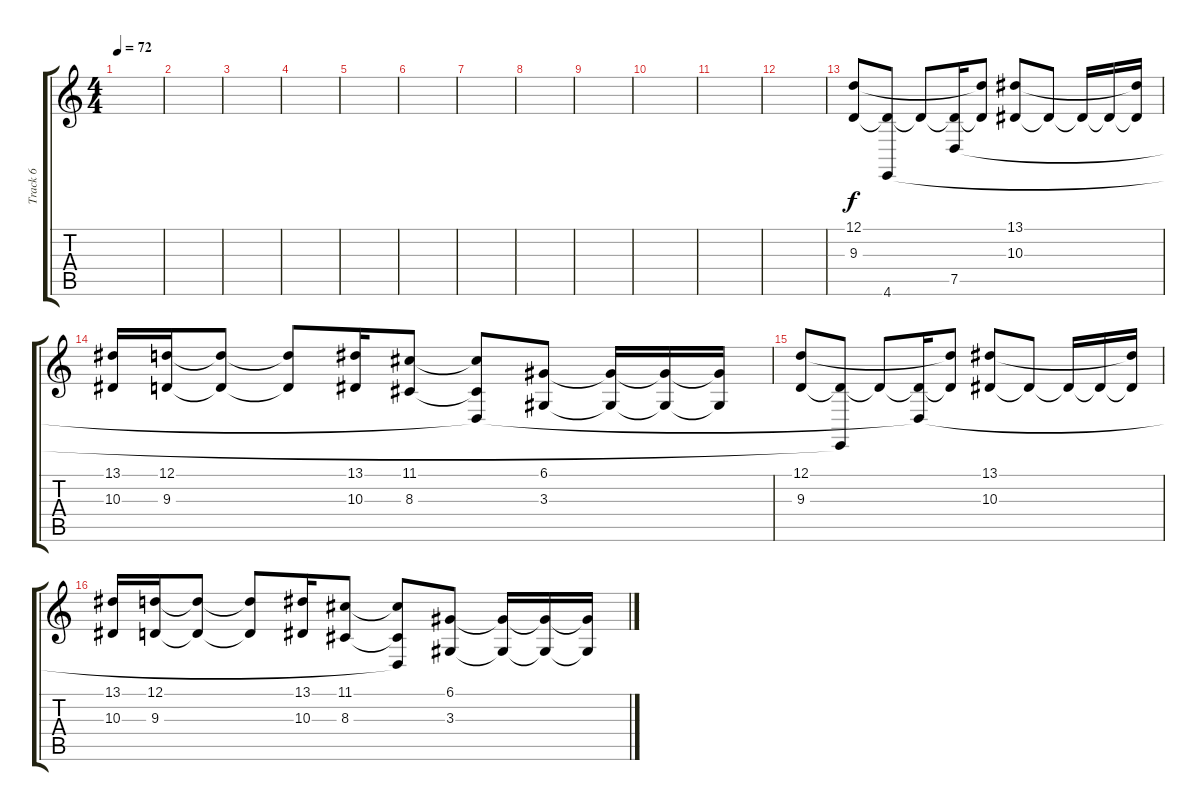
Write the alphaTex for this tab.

\track ("Track 6" "Track 6") {instrument stringensemble1}
\staff {score tabs}
\tuning (D4 A3 F3 C3 G2 C2) {hide}
\ts (4 4)
\tempo 72
\clef g2
\ks c
|
|
|
|
|
|
|
|
|
|
|
|
(12.1 9.3).8 (9.3{t} 4.6).8 9.3{t}.8 (9.3{t} 7.5).16 (12.1{t} 9.3{t}).8 (13.1 10.3).8 10.3{t}.8 10.3{t}.16 10.3{t}.16 (13.1{t} 10.3{t}).16 |
(13.1 10.3).16 (12.1 9.3).16 (12.1{t} 9.3{t}).8 (12.1{t} 9.3{t}).8 (13.1 10.3).16 (11.1 8.3).8 (11.1{t} 8.3{t} 7.5{t}).8 (6.1 3.3).8 (6.1{t} 3.3{t}).16 (6.1{t} 3.3{t}).16 (6.1{t} 3.3{t}).16 |
(12.1 9.3).8 (9.3{t} 4.6{t}).8 9.3{t}.8 (9.3{t} 7.5{t}).16 (12.1{t} 9.3{t}).8 (13.1 10.3).8 10.3{t}.8 10.3{t}.16 10.3{t}.16 (13.1{t} 10.3{t}).16 |
(13.1 10.3).16 (12.1 9.3).16 (12.1{t} 9.3{t}).8 (12.1{t} 9.3{t}).8 (13.1 10.3).16 (11.1 8.3).8 (11.1{t} 8.3{t} 7.5{t}).8 (6.1 3.3).8 (6.1{t} 3.3{t}).16 (6.1{t} 3.3{t}).16 (6.1{t} 3.3{t}).16
